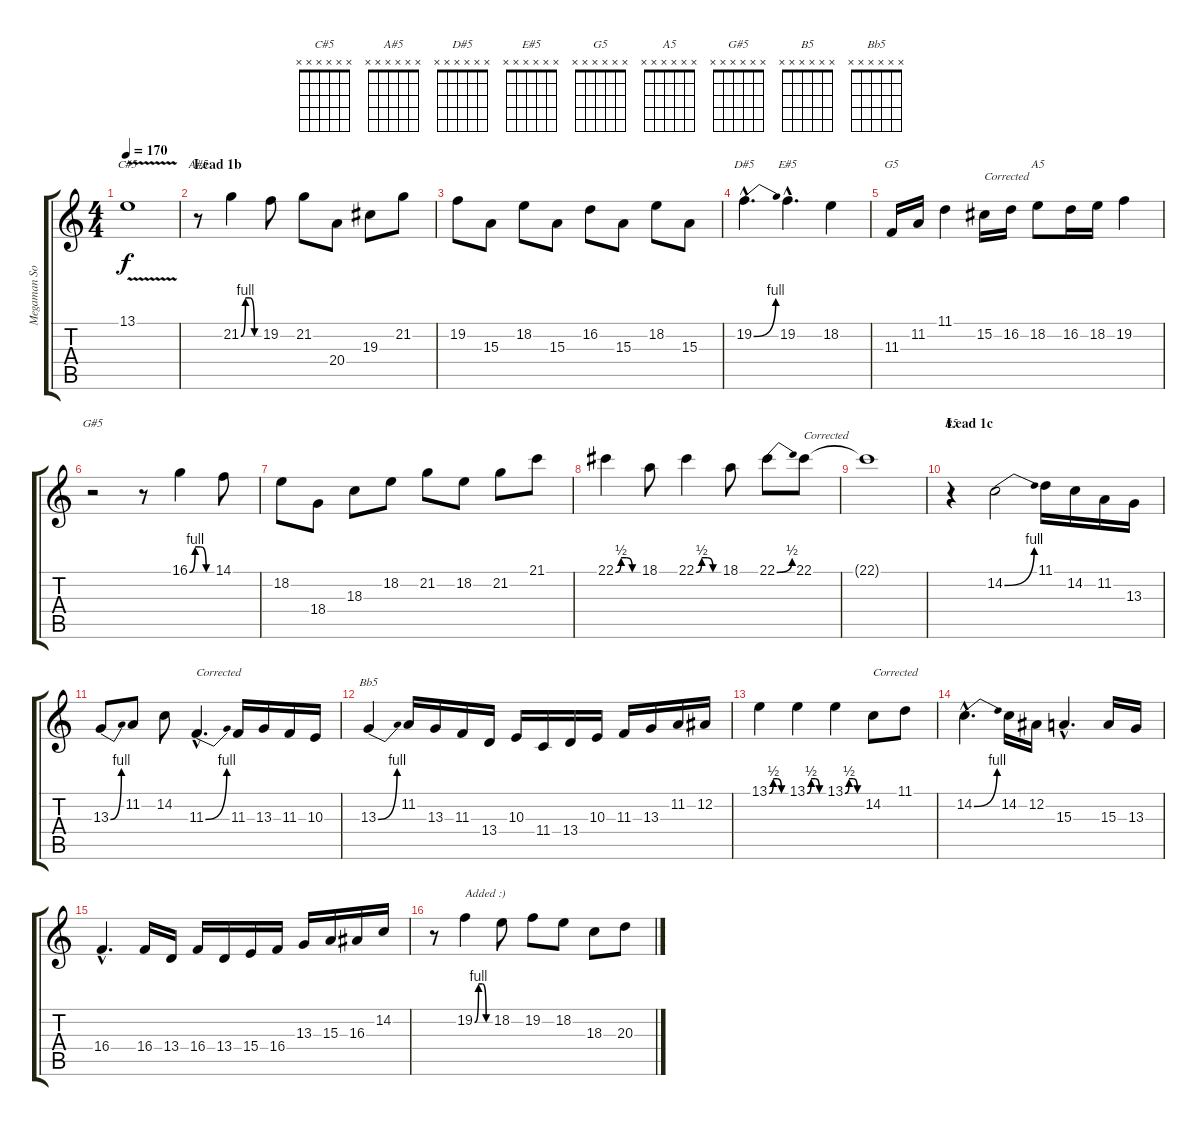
\track ("Megaman Solo" "Megaman So") {instrument stringensemble1}
\staff {score tabs}
\tuning (Eb4 Bb3 Gb3 Db3 Ab2 Eb2) {hide}
\chord ("C#5" x x x x x x)
\chord ("A#5" x x x x x x)
\chord ("D#5" x x x x x x)
\chord ("E#5" x x x x x x)
\chord ("G5" x x x x x x)
\chord ("A5" x x x x x x)
\chord ("G#5" x x x x x x)
\chord ("B5" x x x x x x)
\chord ("Bb5" x x x x x x)
\ts (4 4)
\tempo 170
\clef g2
\ks c
13.1{v t}.1{ch "C#5" dy f} |
\section ("" "Lead 1b")
r.8{ch "A#5"} 21.2{be (custom 0 0 15 4 30 4 45 0 60 0)}.4 19.2.8 21.2.8 20.4.8 19.3.8 21.2.8 |
19.2.8 15.3.8 18.2.8 15.3.8 16.2.8 15.3.8 18.2.8 15.3.8 |
19.2{be (bend 0 0 60 4) hac}.4{d ch "D#5"} 19.2{hac}.4{d ch "E#5"} 18.2.4 |
11.3.16{ch "G5"} 11.2.16 11.1.4 15.2.16{txt "Corrected"} 16.2.16 18.2.8{ch "A5"} 16.2.16 18.2.16 19.2.4 |
r.2{ch "G#5"} r.8 16.1{be (custom 0 0 15 4 30 4 45 0 60 0)}.4 14.1.8 |
18.2.8 18.4.8 18.3.8 18.2.8 21.2.8 18.2.8 21.2.8 21.1.8 |
22.1{be (custom 0 0 15 2 30 2 45 0 60 0)}.4 18.1.8 22.1{be (custom 0 0 15 2 30 2 45 0 60 0)}.4 18.1.8 22.1{be (bend 0 0 60 2)}.8 22.1.8{txt "Corrected"} |
22.1{t}.1 |
\section ("" "Lead 1c")
r.4{ch "B5"} 14.2{be (bend 0 0 60 4)}.2 11.1.16 14.2.16 11.2.16 13.3.16 |
13.3{be (bend 0 0 60 4)}.8 11.2.8 14.2.8 11.3{be (bend 0 0 60 4) hac}.4{d txt "Corrected"} 11.3.16 13.3.16 11.3.16 10.3.16 |
13.3{be (bend 0 0 60 4)}.4{ch "Bb5"} 11.2.16 13.3.16 11.3.16 13.4.16 10.3.16 11.4.16 13.4.16 10.3.16 11.3.16 13.3.16 11.2.16 12.2.16 |
13.1{be (custom 0 0 15 2 30 2 45 0 60 0)}.4 13.1{be (custom 0 0 15 2 30 2 45 0 60 0)}.4 13.1{be (custom 0 0 15 2 30 2 45 0 60 0)}.4 14.2.8{txt "Corrected"} 11.1.8 |
14.2{be (bend 0 0 60 4) hac}.4{d} 14.2.16 12.2.16 15.3{hac}.4{d} 15.3.16 13.3.16 |
16.4{hac}.4{d} 16.4.16 13.4.16 16.4.16 13.4.16 15.4.16 16.4.16 13.3.16 15.3.16 16.3.16 14.2.16 |
r.8 19.2{be (custom 0 0 15 4 30 4 45 0 60 0)}.4{txt "Added :)"} 18.2.8 19.2.8 18.2.8 18.3.8 20.3.8
